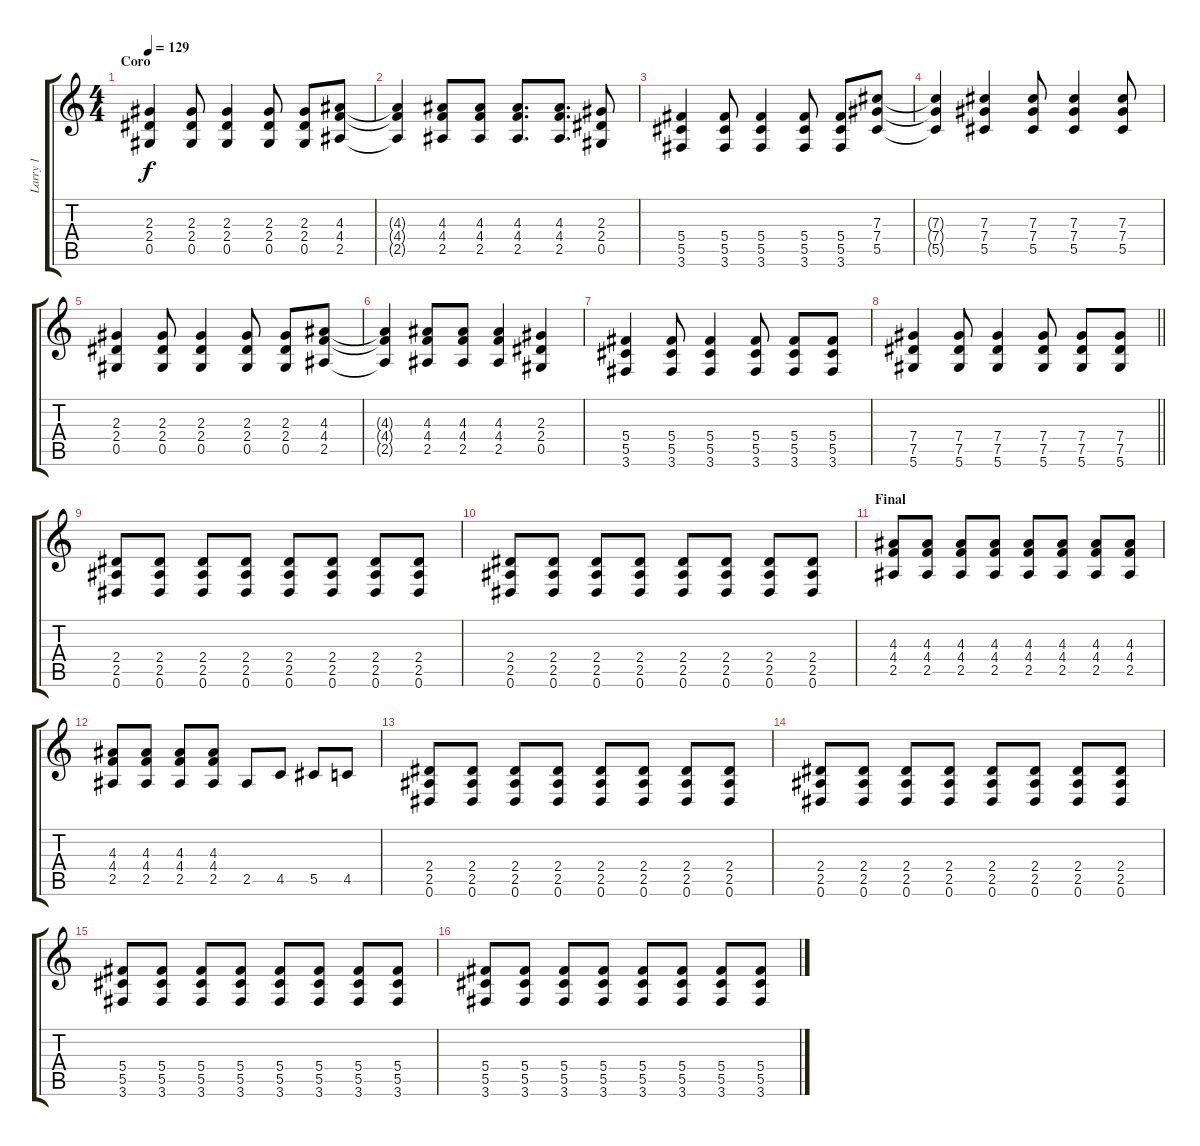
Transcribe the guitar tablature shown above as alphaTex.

\track ("Larry 1" "Larry 1") {instrument distortionguitar}
\staff {score tabs}
\tuning (Eb4 Bb3 Gb3 Db3 Ab2 Eb2) {hide}
\ts (4 4)
\section ("" "Coro")
\tempo 129
\clef g2
\ks c
(2.3 2.4 0.5).4{dy f} (2.3 2.4 0.5).8 (2.3 2.4 0.5).4 (2.3 2.4 0.5).8 (2.3 2.4 0.5).8 (4.3 4.4 2.5).8 |
(4.3{t} 4.4{t} 2.5{t}).4 (4.3 4.4 2.5).8 (4.3 4.4 2.5).8 (4.3 4.4 2.5).8{d} (4.3 4.4 2.5).8{d} (2.3 2.4 0.5).8 |
(5.4 5.5 3.6).4 (5.4 5.5 3.6).8 (5.4 5.5 3.6).4 (5.4 5.5 3.6).8 (5.4 5.5 3.6).8 (7.3 7.4 5.5).8 |
(7.3{t} 7.4{t} 5.5{t}).4 (7.3 7.4 5.5).4 (7.3 7.4 5.5).8 (7.3 7.4 5.5).4 (7.3 7.4 5.5).8 |
(2.3 2.4 0.5).4 (2.3 2.4 0.5).8 (2.3 2.4 0.5).4 (2.3 2.4 0.5).8 (2.3 2.4 0.5).8 (4.3 4.4 2.5).8 |
(4.3{t} 4.4{t} 2.5{t}).4 (4.3 4.4 2.5).8 (4.3 4.4 2.5).8 (4.3 4.4 2.5).4 (2.3 2.4 0.5).4 |
(5.4 5.5 3.6).4 (5.4 5.5 3.6).8 (5.4 5.5 3.6).4 (5.4 5.5 3.6).8 (5.4 5.5 3.6).8 (5.4 5.5 3.6).8 |
\barLineRight lightlight
(7.4 7.5 5.6).4 (7.4 7.5 5.6).8 (7.4 7.5 5.6).4 (7.4 7.5 5.6).8 (7.4 7.5 5.6).8 (7.4 7.5 5.6).8 |
(2.4 2.5 0.6).8 (2.4 2.5 0.6).8 (2.4 2.5 0.6).8 (2.4 2.5 0.6).8 (2.4 2.5 0.6).8 (2.4 2.5 0.6).8 (2.4 2.5 0.6).8 (2.4 2.5 0.6).8 |
(2.4 2.5 0.6).8 (2.4 2.5 0.6).8 (2.4 2.5 0.6).8 (2.4 2.5 0.6).8 (2.4 2.5 0.6).8 (2.4 2.5 0.6).8 (2.4 2.5 0.6).8 (2.4 2.5 0.6).8 |
\section ("" "Final")
(4.3 4.4 2.5).8 (4.3 4.4 2.5).8 (4.3 4.4 2.5).8 (4.3 4.4 2.5).8 (4.3 4.4 2.5).8 (4.3 4.4 2.5).8 (4.3 4.4 2.5).8 (4.3 4.4 2.5).8 |
(4.3 4.4 2.5).8 (4.3 4.4 2.5).8 (4.3 4.4 2.5).8 (4.3 4.4 2.5).8 2.5.8 4.5.8 5.5.8 4.5.8 |
(2.4 2.5 0.6).8 (2.4 2.5 0.6).8 (2.4 2.5 0.6).8 (2.4 2.5 0.6).8 (2.4 2.5 0.6).8 (2.4 2.5 0.6).8 (2.4 2.5 0.6).8 (2.4 2.5 0.6).8 |
(2.4 2.5 0.6).8 (2.4 2.5 0.6).8 (2.4 2.5 0.6).8 (2.4 2.5 0.6).8 (2.4 2.5 0.6).8 (2.4 2.5 0.6).8 (2.4 2.5 0.6).8 (2.4 2.5 0.6).8 |
(5.4 5.5 3.6).8 (5.4 5.5 3.6).8 (5.4 5.5 3.6).8 (5.4 5.5 3.6).8 (5.4 5.5 3.6).8 (5.4 5.5 3.6).8 (5.4 5.5 3.6).8 (5.4 5.5 3.6).8 |
(5.4 5.5 3.6).8 (5.4 5.5 3.6).8 (5.4 5.5 3.6).8 (5.4 5.5 3.6).8 (5.4 5.5 3.6).8 (5.4 5.5 3.6).8 (5.4 5.5 3.6).8 (5.4 5.5 3.6).8
